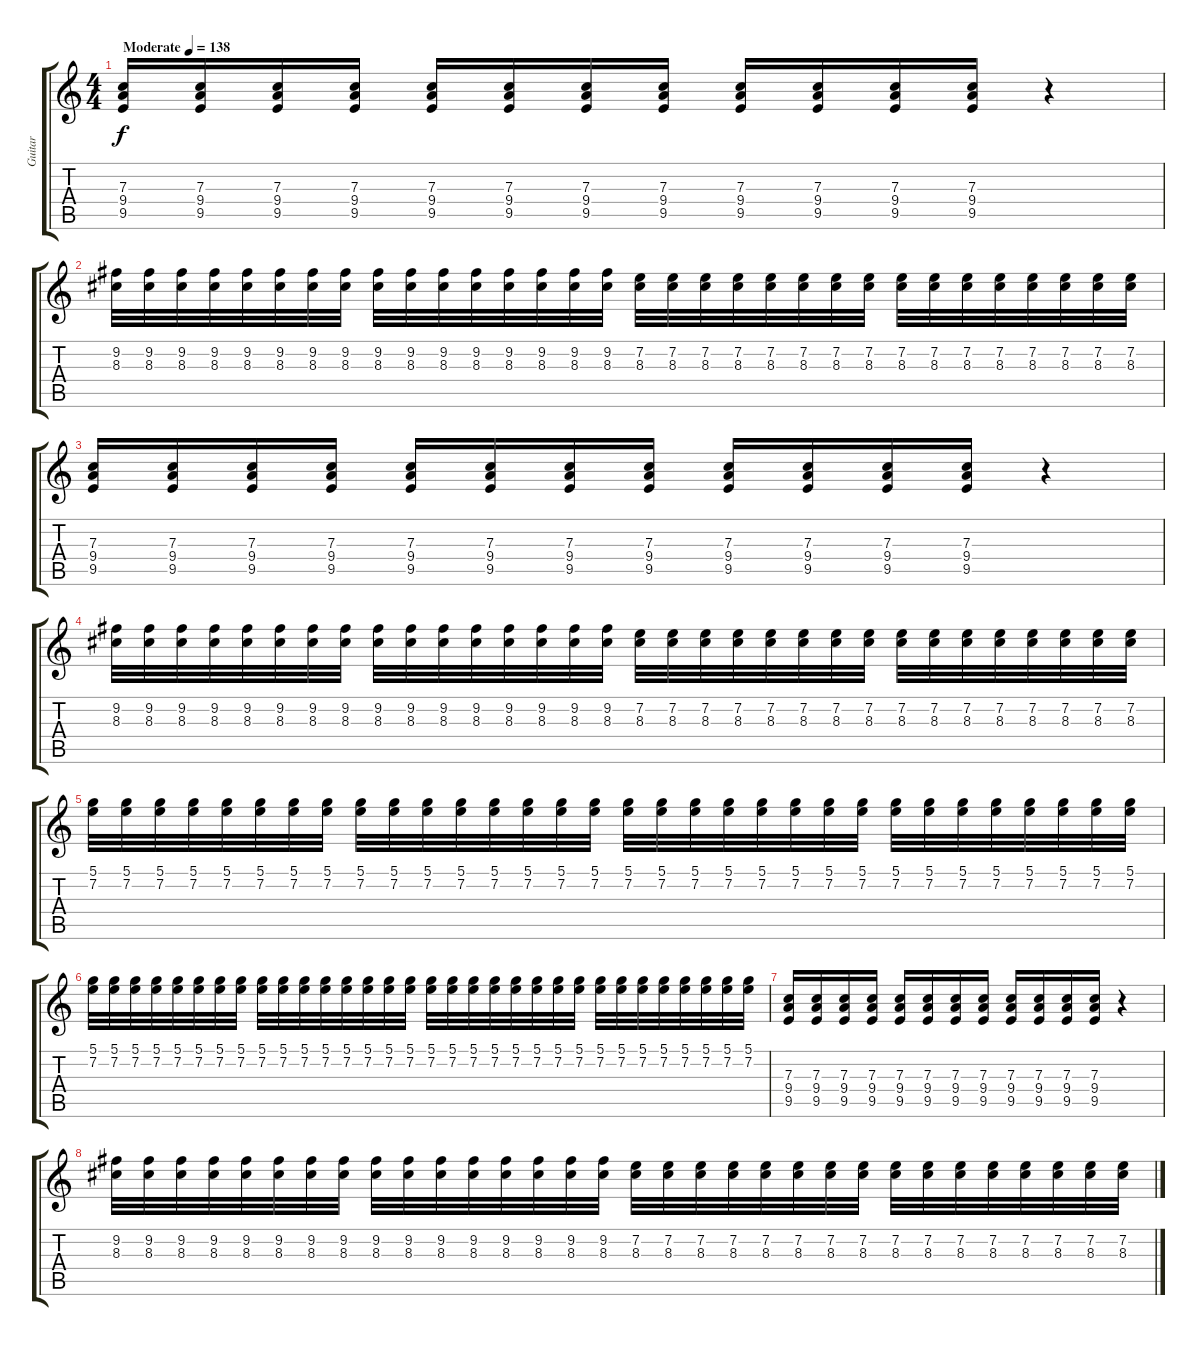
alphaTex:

\track ("Guitar" "Guitar") {instrument distortionguitar}
\staff {score tabs}
\tuning (D4 A3 F3 C3 G2 D2) {hide}
\ts (4 4)
\tempo (138 "Moderate")
\clef g2
\ks c
(7.3 9.4 9.5).16{dy f instrument distortionguitar} (7.3 9.4 9.5).16 (7.3 9.4 9.5).16 (7.3 9.4 9.5).16 (7.3 9.4 9.5).16 (7.3 9.4 9.5).16 (7.3 9.4 9.5).16 (7.3 9.4 9.5).16 (7.3 9.4 9.5).16 (7.3 9.4 9.5).16 (7.3 9.4 9.5).16 (7.3 9.4 9.5).16 r.4 |
(9.2 8.3).32 (9.2 8.3).32 (9.2 8.3).32 (9.2 8.3).32 (9.2 8.3).32 (9.2 8.3).32 (9.2 8.3).32 (9.2 8.3).32 (9.2 8.3).32 (9.2 8.3).32 (9.2 8.3).32 (9.2 8.3).32 (9.2 8.3).32 (9.2 8.3).32 (9.2 8.3).32 (9.2 8.3).32 (7.2 8.3).32 (7.2 8.3).32 (7.2 8.3).32 (7.2 8.3).32 (7.2 8.3).32 (7.2 8.3).32 (7.2 8.3).32 (7.2 8.3).32 (7.2 8.3).32 (7.2 8.3).32 (7.2 8.3).32 (7.2 8.3).32 (7.2 8.3).32 (7.2 8.3).32 (7.2 8.3).32 (7.2 8.3).32 |
(7.3 9.4 9.5).16 (7.3 9.4 9.5).16 (7.3 9.4 9.5).16 (7.3 9.4 9.5).16 (7.3 9.4 9.5).16 (7.3 9.4 9.5).16 (7.3 9.4 9.5).16 (7.3 9.4 9.5).16 (7.3 9.4 9.5).16 (7.3 9.4 9.5).16 (7.3 9.4 9.5).16 (7.3 9.4 9.5).16 r.4 |
(9.2 8.3).32 (9.2 8.3).32 (9.2 8.3).32 (9.2 8.3).32 (9.2 8.3).32 (9.2 8.3).32 (9.2 8.3).32 (9.2 8.3).32 (9.2 8.3).32 (9.2 8.3).32 (9.2 8.3).32 (9.2 8.3).32 (9.2 8.3).32 (9.2 8.3).32 (9.2 8.3).32 (9.2 8.3).32 (7.2 8.3).32 (7.2 8.3).32 (7.2 8.3).32 (7.2 8.3).32 (7.2 8.3).32 (7.2 8.3).32 (7.2 8.3).32 (7.2 8.3).32 (7.2 8.3).32 (7.2 8.3).32 (7.2 8.3).32 (7.2 8.3).32 (7.2 8.3).32 (7.2 8.3).32 (7.2 8.3).32 (7.2 8.3).32 |
(5.1 7.2).32 (5.1 7.2).32 (5.1 7.2).32 (5.1 7.2).32 (5.1 7.2).32 (5.1 7.2).32 (5.1 7.2).32 (5.1 7.2).32 (5.1 7.2).32 (5.1 7.2).32 (5.1 7.2).32 (5.1 7.2).32 (5.1 7.2).32 (5.1 7.2).32 (5.1 7.2).32 (5.1 7.2).32 (5.1 7.2).32 (5.1 7.2).32 (5.1 7.2).32 (5.1 7.2).32 (5.1 7.2).32 (5.1 7.2).32 (5.1 7.2).32 (5.1 7.2).32 (5.1 7.2).32 (5.1 7.2).32 (5.1 7.2).32 (5.1 7.2).32 (5.1 7.2).32 (5.1 7.2).32 (5.1 7.2).32 (5.1 7.2).32 |
(5.1 7.2).32 (5.1 7.2).32 (5.1 7.2).32 (5.1 7.2).32 (5.1 7.2).32 (5.1 7.2).32 (5.1 7.2).32 (5.1 7.2).32 (5.1 7.2).32 (5.1 7.2).32 (5.1 7.2).32 (5.1 7.2).32 (5.1 7.2).32 (5.1 7.2).32 (5.1 7.2).32 (5.1 7.2).32 (5.1 7.2).32 (5.1 7.2).32 (5.1 7.2).32 (5.1 7.2).32 (5.1 7.2).32 (5.1 7.2).32 (5.1 7.2).32 (5.1 7.2).32 (5.1 7.2).32 (5.1 7.2).32 (5.1 7.2).32 (5.1 7.2).32 (5.1 7.2).32 (5.1 7.2).32 (5.1 7.2).32 (5.1 7.2).32 |
(7.3 9.4 9.5).16 (7.3 9.4 9.5).16 (7.3 9.4 9.5).16 (7.3 9.4 9.5).16 (7.3 9.4 9.5).16 (7.3 9.4 9.5).16 (7.3 9.4 9.5).16 (7.3 9.4 9.5).16 (7.3 9.4 9.5).16 (7.3 9.4 9.5).16 (7.3 9.4 9.5).16 (7.3 9.4 9.5).16 r.4 |
(9.2 8.3).32 (9.2 8.3).32 (9.2 8.3).32 (9.2 8.3).32 (9.2 8.3).32 (9.2 8.3).32 (9.2 8.3).32 (9.2 8.3).32 (9.2 8.3).32 (9.2 8.3).32 (9.2 8.3).32 (9.2 8.3).32 (9.2 8.3).32 (9.2 8.3).32 (9.2 8.3).32 (9.2 8.3).32 (7.2 8.3).32 (7.2 8.3).32 (7.2 8.3).32 (7.2 8.3).32 (7.2 8.3).32 (7.2 8.3).32 (7.2 8.3).32 (7.2 8.3).32 (7.2 8.3).32 (7.2 8.3).32 (7.2 8.3).32 (7.2 8.3).32 (7.2 8.3).32 (7.2 8.3).32 (7.2 8.3).32 (7.2 8.3).32
